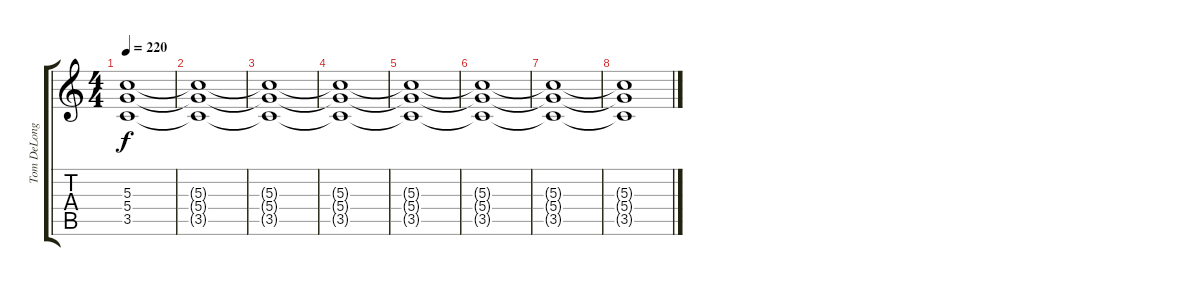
\track ("Tom DeLonge - Guitar" "Tom DeLong") {instrument distortionguitar}
\staff {score tabs}
\tuning (E4 B3 G3 D3 A2 E2) {hide}
\ts (4 4)
\tempo 220
\clef g2
\ks c
(5.3 5.4 3.5).1{dy f} |
(5.3{t} 5.4{t} 3.5{t}).1{volume 8} |
(5.3{t} 5.4{t} 3.5{t}).1 |
(5.3{t} 5.4{t} 3.5{t}).1 |
(5.3{t} 5.4{t} 3.5{t}).1{volume 0} |
(5.3{t} 5.4{t} 3.5{t}).1 |
(5.3{t} 5.4{t} 3.5{t}).1 |
(5.3{t} 5.4{t} 3.5{t}).1
